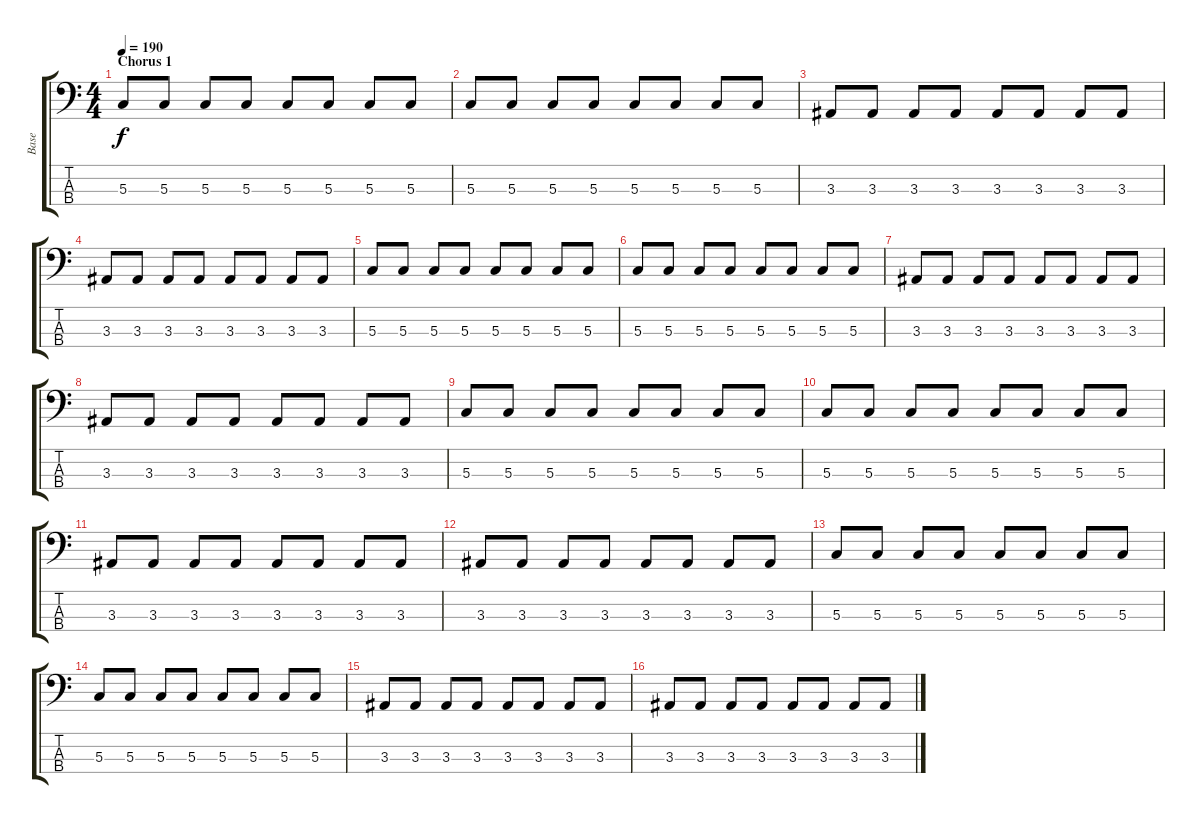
\track ("Base" "Base") {instrument electricbassfinger}
\staff {score tabs}
\tuning (F2 C2 G1 C1) {hide}
\ts (4 4)
\section ("" "Chorus 1")
\tempo 190
\clef f4
\ks c
5.3.8{dy f} 5.3.8 5.3.8 5.3.8 5.3.8 5.3.8 5.3.8 5.3.8 |
5.3.8 5.3.8 5.3.8 5.3.8 5.3.8 5.3.8 5.3.8 5.3.8 |
3.3.8 3.3.8 3.3.8 3.3.8 3.3.8 3.3.8 3.3.8 3.3.8 |
3.3.8 3.3.8 3.3.8 3.3.8 3.3.8 3.3.8 3.3.8 3.3.8 |
5.3.8 5.3.8 5.3.8 5.3.8 5.3.8 5.3.8 5.3.8 5.3.8 |
5.3.8 5.3.8 5.3.8 5.3.8 5.3.8 5.3.8 5.3.8 5.3.8 |
3.3.8 3.3.8 3.3.8 3.3.8 3.3.8 3.3.8 3.3.8 3.3.8 |
3.3.8 3.3.8 3.3.8 3.3.8 3.3.8 3.3.8 3.3.8 3.3.8 |
5.3.8 5.3.8 5.3.8 5.3.8 5.3.8 5.3.8 5.3.8 5.3.8 |
5.3.8 5.3.8 5.3.8 5.3.8 5.3.8 5.3.8 5.3.8 5.3.8 |
3.3.8 3.3.8 3.3.8 3.3.8 3.3.8 3.3.8 3.3.8 3.3.8 |
3.3.8 3.3.8 3.3.8 3.3.8 3.3.8 3.3.8 3.3.8 3.3.8 |
5.3.8 5.3.8 5.3.8 5.3.8 5.3.8 5.3.8 5.3.8 5.3.8 |
5.3.8 5.3.8 5.3.8 5.3.8 5.3.8 5.3.8 5.3.8 5.3.8 |
3.3.8 3.3.8 3.3.8 3.3.8 3.3.8 3.3.8 3.3.8 3.3.8 |
3.3.8 3.3.8 3.3.8 3.3.8 3.3.8 3.3.8 3.3.8 3.3.8
